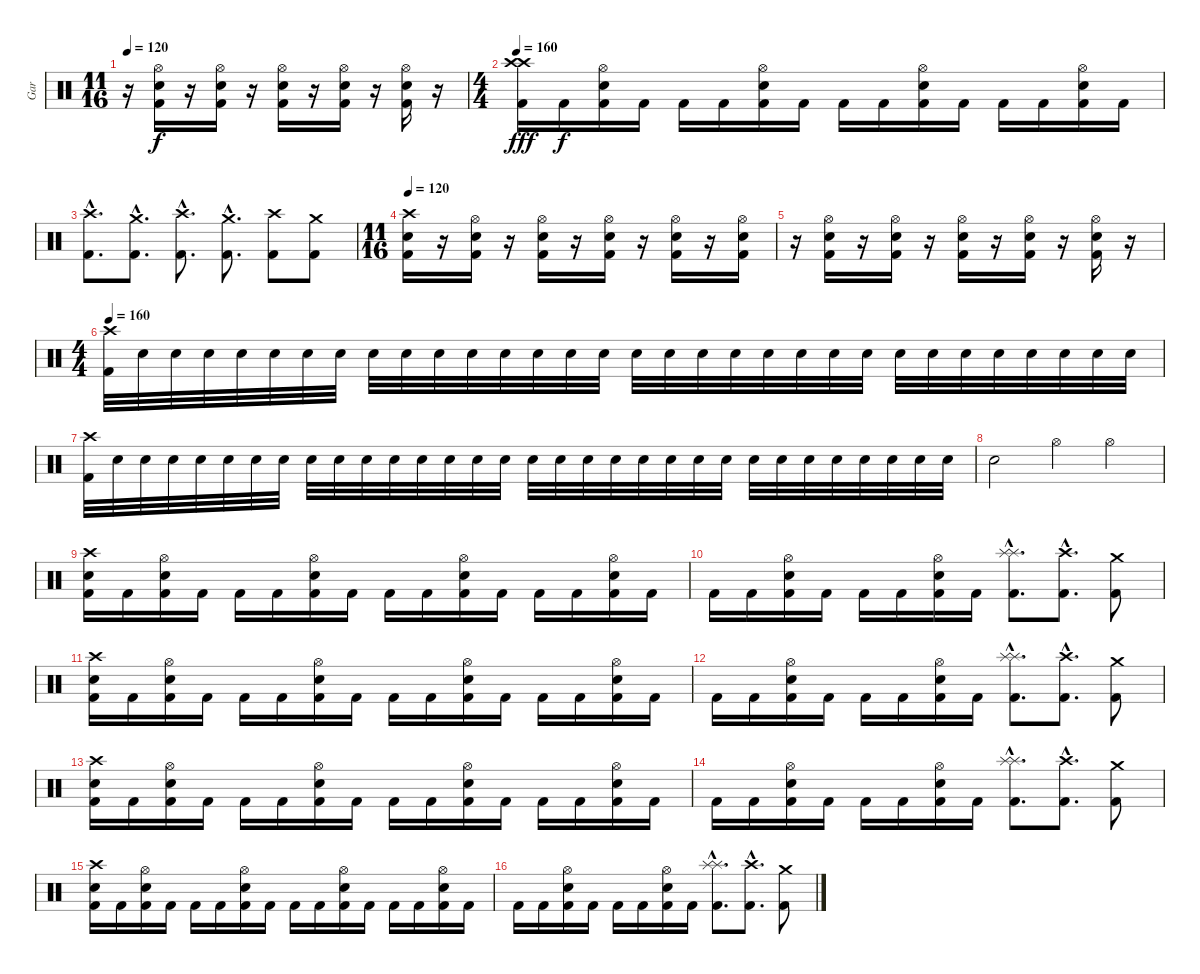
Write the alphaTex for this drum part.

\track ("Gar" "Gar") {instrument percussion}
\staff {score}
\articulation defaults
\ts (11 16)
\tempo 120
\clef neutral
\ks c
r.16{dy f} ("Hi-Hat (open)" "Snare (hit) 2" "Kick (hit) 2").16 r.16 ("Hi-Hat (open)" "Snare (hit) 2" "Kick (hit) 2").16 r.16 ("Hi-Hat (open)" "Snare (hit) 2" "Kick (hit) 2").16 r.16 ("Hi-Hat (open)" "Snare (hit) 2" "Kick (hit) 2").16 r.16 ("Hi-Hat (open)" "Snare (hit) 2" "Kick (hit) 2").16 r.16 |
\ts (4 4)
\tempo 160
("Crash high (hit)" "Crash high (hit)" "Kick (hit) 2").16{dy fff} "Kick (hit) 2".16{dy f} ("Hi-Hat (open)" "Snare (hit) 2" "Kick (hit) 2").16 "Kick (hit) 2".16 "Kick (hit) 2".16 "Kick (hit) 2".16 ("Hi-Hat (open)" "Snare (hit) 2" "Kick (hit) 2").16 "Kick (hit) 2".16 "Kick (hit) 2".16 "Kick (hit) 2".16 ("Hi-Hat (open)" "Snare (hit) 2" "Kick (hit) 2").16 "Kick (hit) 2".16 "Kick (hit) 2".16 "Kick (hit) 2".16 ("Hi-Hat (open)" "Snare (hit) 2" "Kick (hit) 2").16 "Kick (hit) 2".16 |
("Crash high (hit)"{hac} "Kick (hit) 2"{hac}).8{d} ("Crash medium (hit)"{hac} "Kick (hit) 2"{hac}).8{d} ("Crash high (hit)"{hac} "Kick (hit) 2"{hac}).8{d} ("Crash medium (hit)"{hac} "Kick (hit) 2"{hac}).8{d} ("Crash high (hit)" "Kick (hit) 2").8 ("Crash medium (hit)" "Kick (hit) 2").8 |
\ts (11 16)
\tempo 120
("Crash high (hit)" "Snare (hit) 2" "Kick (hit) 2").16 r.16 ("Hi-Hat (open)" "Snare (hit) 2" "Kick (hit) 2").16 r.16 ("Hi-Hat (open)" "Snare (hit) 2" "Kick (hit) 2").16 r.16 ("Hi-Hat (open)" "Snare (hit) 2" "Kick (hit) 2").16 r.16 ("Hi-Hat (open)" "Snare (hit) 2" "Kick (hit) 2").16 r.16 ("Hi-Hat (open)" "Snare (hit) 2" "Kick (hit) 2").16 |
r.16 ("Hi-Hat (open)" "Snare (hit) 2" "Kick (hit) 2").16 r.16 ("Hi-Hat (open)" "Snare (hit) 2" "Kick (hit) 2").16 r.16 ("Hi-Hat (open)" "Snare (hit) 2" "Kick (hit) 2").16 r.16 ("Hi-Hat (open)" "Snare (hit) 2" "Kick (hit) 2").16 r.16 ("Hi-Hat (open)" "Snare (hit) 2" "Kick (hit) 2").16 r.16 |
\ts (4 4)
\tempo 160
("Crash high (hit)" "Kick (hit) 2").32 "Snare (hit) 2".32 "Snare (hit) 2".32 "Snare (hit) 2".32 "Snare (hit) 2".32 "Snare (hit) 2".32 "Snare (hit) 2".32 "Snare (hit) 2".32 "Snare (hit) 2".32 "Snare (hit) 2".32 "Snare (hit) 2".32 "Snare (hit) 2".32 "Snare (hit) 2".32 "Snare (hit) 2".32 "Snare (hit) 2".32 "Snare (hit) 2".32 "Snare (hit) 2".32 "Snare (hit) 2".32 "Snare (hit) 2".32 "Snare (hit) 2".32 "Snare (hit) 2".32 "Snare (hit) 2".32 "Snare (hit) 2".32 "Snare (hit) 2".32 "Snare (hit) 2".32 "Snare (hit) 2".32 "Snare (hit) 2".32 "Snare (hit) 2".32 "Snare (hit) 2".32 "Snare (hit) 2".32 "Snare (hit) 2".32 "Snare (hit) 2".32 |
("Crash high (hit)" "Kick (hit) 2").32 "Snare (hit) 2".32 "Snare (hit) 2".32 "Snare (hit) 2".32 "Snare (hit) 2".32 "Snare (hit) 2".32 "Snare (hit) 2".32 "Snare (hit) 2".32 "Snare (hit) 2".32 "Snare (hit) 2".32 "Snare (hit) 2".32 "Snare (hit) 2".32 "Snare (hit) 2".32 "Snare (hit) 2".32 "Snare (hit) 2".32 "Snare (hit) 2".32 "Snare (hit) 2".32 "Snare (hit) 2".32 "Snare (hit) 2".32 "Snare (hit) 2".32 "Snare (hit) 2".32 "Snare (hit) 2".32 "Snare (hit) 2".32 "Snare (hit) 2".32 "Snare (hit) 2".32 "Snare (hit) 2".32 "Snare (hit) 2".32 "Snare (hit) 2".32 "Snare (hit) 2".32 "Snare (hit) 2".32 "Snare (hit) 2".32 "Snare (hit) 2".32 |
"Snare (hit) 2".2 "Hi-Hat (open)".4 "Hi-Hat (open)".4 |
("Crash high (hit)" "Snare (hit) 2" "Kick (hit) 2").16 "Kick (hit) 2".16 ("Hi-Hat (open)" "Snare (hit) 2" "Kick (hit) 2").16 "Kick (hit) 2".16 "Kick (hit) 2".16 "Kick (hit) 2".16 ("Hi-Hat (open)" "Snare (hit) 2" "Kick (hit) 2").16 "Kick (hit) 2".16 "Kick (hit) 2".16 "Kick (hit) 2".16 ("Hi-Hat (open)" "Snare (hit) 2" "Kick (hit) 2").16 "Kick (hit) 2".16 "Kick (hit) 2".16 "Kick (hit) 2".16 ("Hi-Hat (open)" "Snare (hit) 2" "Kick (hit) 2").16 "Kick (hit) 2".16 |
"Kick (hit) 2".16 "Kick (hit) 2".16 ("Hi-Hat (open)" "Snare (hit) 2" "Kick (hit) 2").16 "Kick (hit) 2".16 "Kick (hit) 2".16 "Kick (hit) 2".16 ("Hi-Hat (open)" "Snare (hit) 2" "Kick (hit) 2").16 "Kick (hit) 2".16 ("Splash (hit)"{hac} "Splash (hit)"{hac} "Kick (hit) 2"{hac}).8{d} ("Crash high (hit)"{hac} "Kick (hit) 2"{hac}).8{d} ("Crash medium (hit)" "Kick (hit) 2").8 |
("Crash high (hit)" "Snare (hit) 2" "Kick (hit) 2").16 "Kick (hit) 2".16 ("Hi-Hat (open)" "Snare (hit) 2" "Kick (hit) 2").16 "Kick (hit) 2".16 "Kick (hit) 2".16 "Kick (hit) 2".16 ("Hi-Hat (open)" "Snare (hit) 2" "Kick (hit) 2").16 "Kick (hit) 2".16 "Kick (hit) 2".16 "Kick (hit) 2".16 ("Hi-Hat (open)" "Snare (hit) 2" "Kick (hit) 2").16 "Kick (hit) 2".16 "Kick (hit) 2".16 "Kick (hit) 2".16 ("Hi-Hat (open)" "Snare (hit) 2" "Kick (hit) 2").16 "Kick (hit) 2".16 |
"Kick (hit) 2".16 "Kick (hit) 2".16 ("Hi-Hat (open)" "Snare (hit) 2" "Kick (hit) 2").16 "Kick (hit) 2".16 "Kick (hit) 2".16 "Kick (hit) 2".16 ("Hi-Hat (open)" "Snare (hit) 2" "Kick (hit) 2").16 "Kick (hit) 2".16 ("Splash (hit)"{hac} "Splash (hit)"{hac} "Kick (hit) 2"{hac}).8{d} ("Crash high (hit)"{hac} "Kick (hit) 2"{hac}).8{d} ("Crash medium (hit)" "Kick (hit) 2").8 |
("Crash high (hit)" "Snare (hit) 2" "Kick (hit) 2").16 "Kick (hit) 2".16 ("Hi-Hat (open)" "Snare (hit) 2" "Kick (hit) 2").16 "Kick (hit) 2".16 "Kick (hit) 2".16 "Kick (hit) 2".16 ("Hi-Hat (open)" "Snare (hit) 2" "Kick (hit) 2").16 "Kick (hit) 2".16 "Kick (hit) 2".16 "Kick (hit) 2".16 ("Hi-Hat (open)" "Snare (hit) 2" "Kick (hit) 2").16 "Kick (hit) 2".16 "Kick (hit) 2".16 "Kick (hit) 2".16 ("Hi-Hat (open)" "Snare (hit) 2" "Kick (hit) 2").16 "Kick (hit) 2".16 |
"Kick (hit) 2".16 "Kick (hit) 2".16 ("Hi-Hat (open)" "Snare (hit) 2" "Kick (hit) 2").16 "Kick (hit) 2".16 "Kick (hit) 2".16 "Kick (hit) 2".16 ("Hi-Hat (open)" "Snare (hit) 2" "Kick (hit) 2").16 "Kick (hit) 2".16 ("Splash (hit)"{hac} "Splash (hit)"{hac} "Kick (hit) 2"{hac}).8{d} ("Crash high (hit)"{hac} "Kick (hit) 2"{hac}).8{d} ("Crash medium (hit)" "Kick (hit) 2").8 |
("Crash high (hit)" "Snare (hit) 2" "Kick (hit) 2").16 "Kick (hit) 2".16 ("Hi-Hat (open)" "Snare (hit) 2" "Kick (hit) 2").16 "Kick (hit) 2".16 "Kick (hit) 2".16 "Kick (hit) 2".16 ("Hi-Hat (open)" "Snare (hit) 2" "Kick (hit) 2").16 "Kick (hit) 2".16 "Kick (hit) 2".16 "Kick (hit) 2".16 ("Hi-Hat (open)" "Snare (hit) 2" "Kick (hit) 2").16 "Kick (hit) 2".16 "Kick (hit) 2".16 "Kick (hit) 2".16 ("Hi-Hat (open)" "Snare (hit) 2" "Kick (hit) 2").16 "Kick (hit) 2".16 |
"Kick (hit) 2".16 "Kick (hit) 2".16 ("Hi-Hat (open)" "Snare (hit) 2" "Kick (hit) 2").16 "Kick (hit) 2".16 "Kick (hit) 2".16 "Kick (hit) 2".16 ("Hi-Hat (open)" "Snare (hit) 2" "Kick (hit) 2").16 "Kick (hit) 2".16 ("Splash (hit)"{hac} "Splash (hit)"{hac} "Kick (hit) 2"{hac}).8{d} ("Crash high (hit)"{hac} "Kick (hit) 2"{hac}).8{d} ("Crash medium (hit)" "Kick (hit) 2").8
